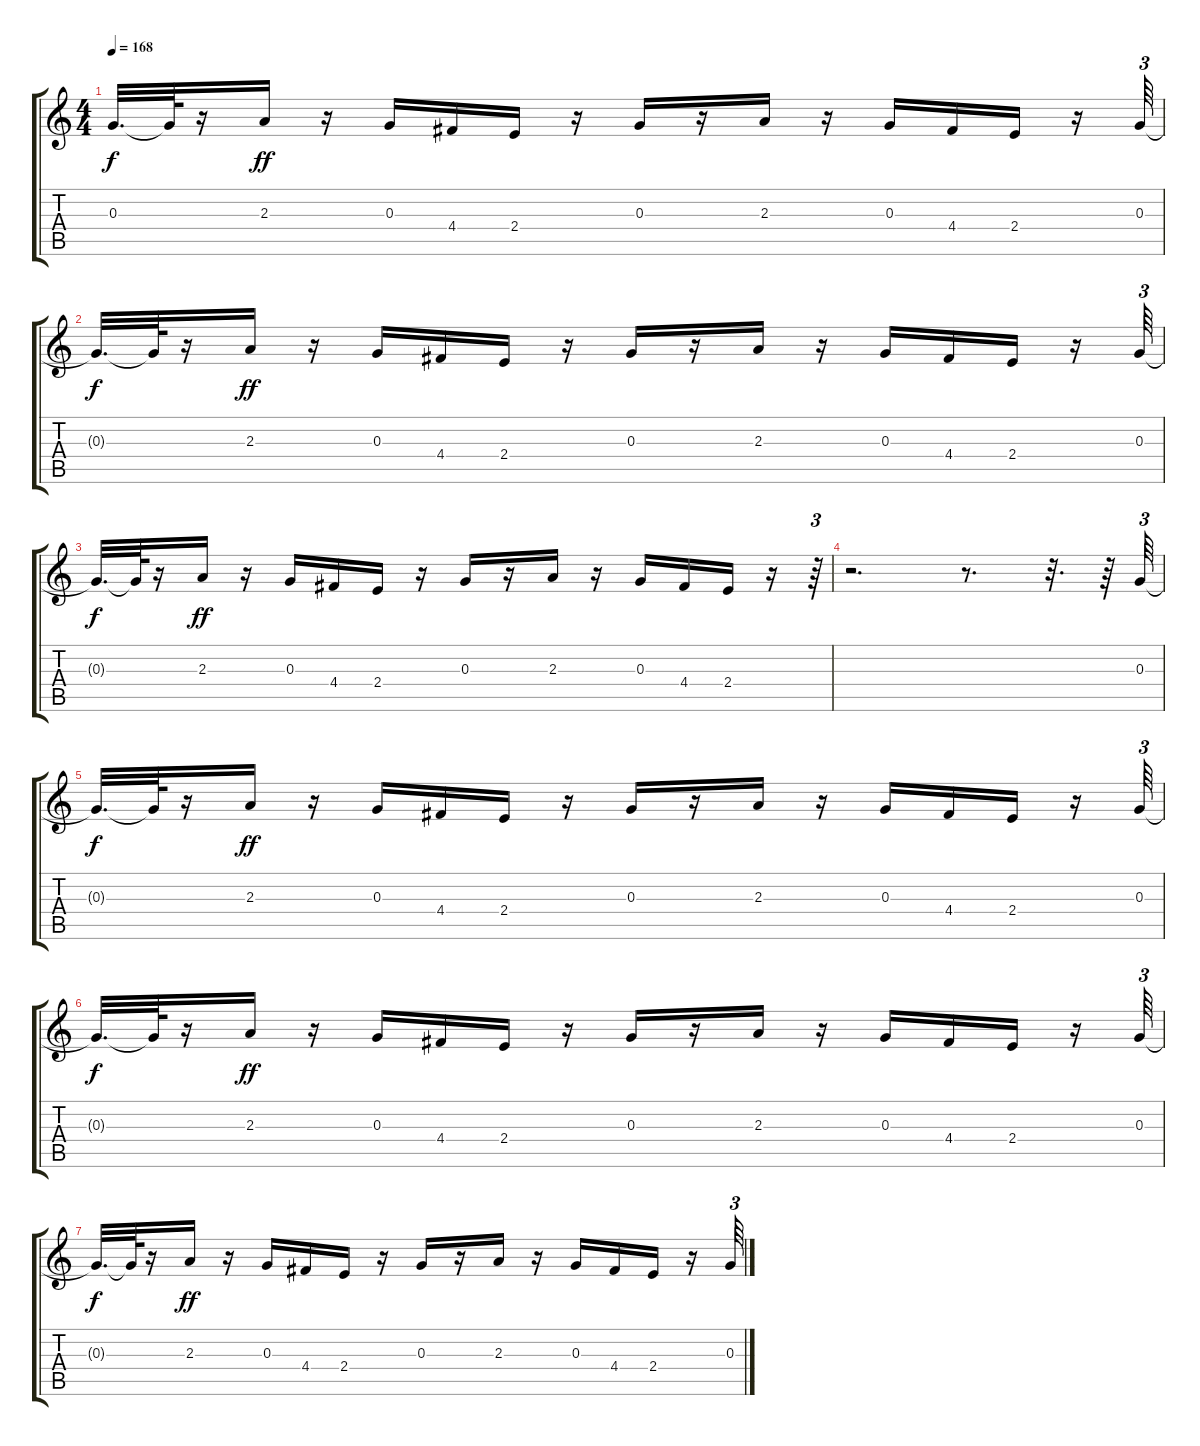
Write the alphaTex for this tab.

\track "" {instrument distortionguitar}
\staff {score tabs}
\tuning (E4 B3 G3 D3 A2 E2) {hide}
\ts (4 4)
\tempo 168
\clef g2
\ks c
0.3{t}.32{d dy f} 0.3{t}.64 r.16 2.3.16{dy ff} r.16 0.3.16 4.4.16 2.4.16 r.16 0.3.16 r.16 2.3.16 r.16 0.3.16 4.4.16 2.4.16 r.16 0.3.64{tu (3 2)} |
0.3{t}.32{d dy f} 0.3{t}.64 r.16 2.3.16{dy ff} r.16 0.3.16 4.4.16 2.4.16 r.16 0.3.16 r.16 2.3.16 r.16 0.3.16 4.4.16 2.4.16 r.16 0.3.64{tu (3 2)} |
0.3{t}.32{d dy f} 0.3{t}.64 r.16 2.3.16{dy ff} r.16 0.3.16 4.4.16 2.4.16 r.16 0.3.16 r.16 2.3.16 r.16 0.3.16 4.4.16 2.4.16 r.16 r.64{tu (3 2)} |
r.2{d} r.8{d} r.32{d} r.64 0.3.64{tu (3 2)} |
0.3{t}.32{d dy f} 0.3{t}.64 r.16 2.3.16{dy ff} r.16 0.3.16 4.4.16 2.4.16 r.16 0.3.16 r.16 2.3.16 r.16 0.3.16 4.4.16 2.4.16 r.16 0.3.64{tu (3 2)} |
0.3{t}.32{d dy f} 0.3{t}.64 r.16 2.3.16{dy ff} r.16 0.3.16 4.4.16 2.4.16 r.16 0.3.16 r.16 2.3.16 r.16 0.3.16 4.4.16 2.4.16 r.16 0.3.64{tu (3 2)} |
0.3{t}.32{d dy f} 0.3{t}.64 r.16 2.3.16{dy ff} r.16 0.3.16 4.4.16 2.4.16 r.16 0.3.16 r.16 2.3.16 r.16 0.3.16 4.4.16 2.4.16 r.16 0.3.64{tu (3 2)}
